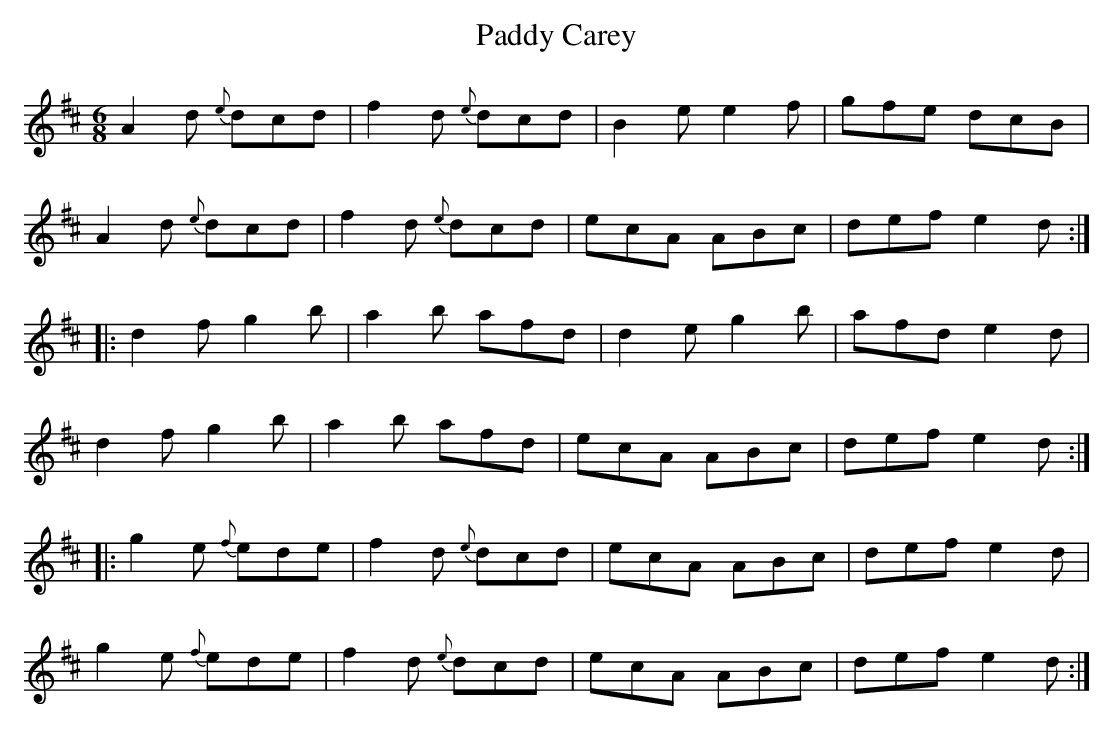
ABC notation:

X:1
T: Paddy Carey
M:6/8
L:1/8
K:D
   A2 d {e}dcd | f2 d {e}dcd | B2 e e2 f | gfe dcB   |
   A2 d {e}dcd | f2 d {e}dcd | ecA   ABc | def e2 d :|
|: d2 f   g2 b | a2 b    afd | d2 e g2 b | afd e2 d  |
   d2 f   g2 b | a2 b    afd | ecA   ABc | def e2 d :|
|: g2 e {f}ede | f2 d {e}dcd | ecA   ABc | def e2 d  |
   g2 e {f}ede | f2 d {e}dcd | ecA   ABc | def e2 d :|
